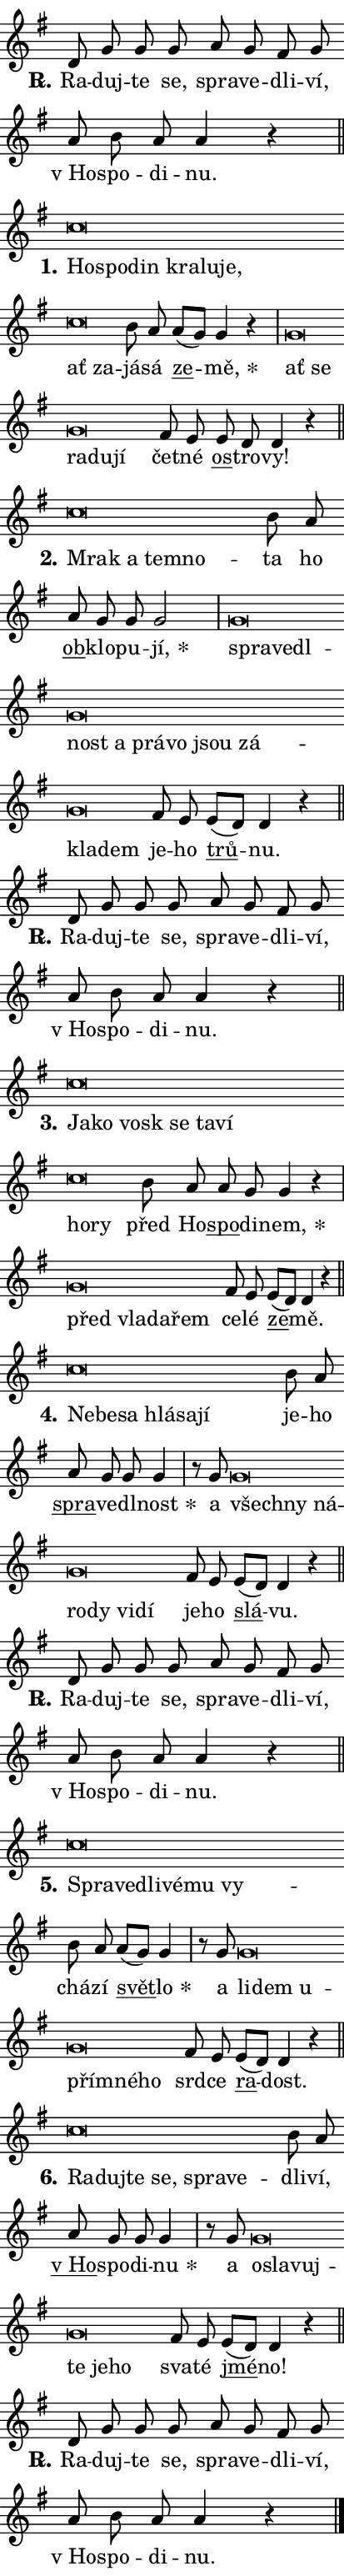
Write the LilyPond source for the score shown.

\version "2.22.1"
\header { tagline = "" }
\paper {
  indent = 0\cm
  top-margin = 0\cm
  right-margin = 0\cm
  bottom-margin = 0\cm
  left-margin = 0\cm
  paper-width = 7\cm
  page-breaking = #ly:one-page-breaking
  system-system-spacing.basic-distance = #11
  score-system-spacing.basic-distance = #11
  ragged-last = ##f
}


%% Author: Thomas Morley
%% https://lists.gnu.org/archive/html/lilypond-user/2020-05/msg00002.html
#(define (line-position grob)
"Returns position of @var[grob} in current system:
   @code{'start}, if at first time-step
   @code{'end}, if at last time-step
   @code{'middle} otherwise
"
  (let* ((col (ly:item-get-column grob))
         (ln (ly:grob-object col 'left-neighbor))
         (rn (ly:grob-object col 'right-neighbor))
         (col-to-check-left (if (ly:grob? ln) ln col))
         (col-to-check-right (if (ly:grob? rn) rn col))
         (break-dir-left
           (and
             (ly:grob-property col-to-check-left 'non-musical #f)
             (ly:item-break-dir col-to-check-left)))
         (break-dir-right
           (and
             (ly:grob-property col-to-check-right 'non-musical #f)
             (ly:item-break-dir col-to-check-right))))
        (cond ((eqv? 1 break-dir-left) 'start)
              ((eqv? -1 break-dir-right) 'end)
              (else 'middle))))

#(define (tranparent-at-line-position vctor)
  (lambda (grob)
  "Relying on @code{line-position} select the relevant enry from @var{vctor}.
Used to determine transparency,"
    (case (line-position grob)
      ((end) (not (vector-ref vctor 0)))
      ((middle) (not (vector-ref vctor 1)))
      ((start) (not (vector-ref vctor 2))))))

noteHeadBreakVisibility =
#(define-music-function (break-visibility)(vector?)
"Makes @code{NoteHead}s transparent relying on @var{break-visibility}"
#{
  \override NoteHead.transparent =
    #(tranparent-at-line-position break-visibility)
#})

#(define delete-ledgers-for-transparent-note-heads
  (lambda (grob)
    "Reads whether a @code{NoteHead} is transparent.
If so this @code{NoteHead} is removed from @code{'note-heads} from
@var{grob}, which is supposed to be @code{LedgerLineSpanner}.
As a result ledgers are not printed for this @code{NoteHead}"
    (let* ((nhds-array (ly:grob-object grob 'note-heads))
           (nhds-list
             (if (ly:grob-array? nhds-array)
                 (ly:grob-array->list nhds-array)
                 '()))
           ;; Relies on the transparent-property being done before
           ;; Staff.LedgerLineSpanner.after-line-breaking is executed.
           ;; This is fragile ...
           (to-keep
             (remove
               (lambda (nhd)
                 (ly:grob-property nhd 'transparent #f))
               nhds-list)))
      ;; TODO find a better method to iterate over grob-arrays, similiar
      ;; to filter/remove etc for lists
      ;; For now rebuilt from scratch
      (set! (ly:grob-object grob 'note-heads)  '())
      (for-each
        (lambda (nhd)
          (ly:pointer-group-interface::add-grob grob 'note-heads nhd))
        to-keep))))

hideNotes = {
  \noteHeadBreakVisibility #begin-of-line-visible
}
unHideNotes = {
  \noteHeadBreakVisibility #all-visible
}

% work-around for resetting accidentals
% https://lilypond.org/doc/v2.23/Documentation/notation/displaying-rhythms#unmetered-music
cadenzaMeasure = {
  \cadenzaOff
  \partial 1024 s1024
  \cadenzaOn
}

#(define-markup-command (accent layout props text) (markup?)
  "Underline accented syllable"
  (interpret-markup layout props
    #{\markup \override #'(offset . 4.3) \underline { #text }#}))

responsum = \markup \concat {
  "R" \hspace #-1.05 \path #0.1 #'((moveto 0 0.07) (lineto 0.9 0.8)) \hspace #0.05 "."
}

\layout {
    \context {
        \Staff
        \remove "Time_signature_engraver"
        \override LedgerLineSpanner.after-line-breaking = #delete-ledgers-for-transparent-note-heads
    }
    \context {
        \Voice {
            \override NoteHead.output-attributes = #'((class . "notehead"))
            \override Hairpin.height = #0.55
        }
    }
    \context {
        \Lyrics {
            \override StanzaNumber.output-attributes = #'((class . "stanzanumber"))
            \override LyricSpace.minimum-distance = #0.9
            \override LyricText.font-name = #"TeX Gyre Schola"
            \override LyricText.font-size = 1
            \override StanzaNumber.font-name = #"TeX Gyre Schola Bold"
            \override StanzaNumber.font-size = 1
        }
    }
}

% magnetic-lyrics.ily
%
%   written by
%     Jean Abou Samra <jean@abou-samra.fr>
%     Werner Lemberg <wl@gnu.org>
%
%   adapted by
%     Jiri Hon <jiri.hon@gmail.com>
%
% Version 2022-Apr-15

% https://www.mail-archive.com/lilypond-user@gnu.org/msg149350.html

#(define (Left_hyphen_pointer_engraver context)
   "Collect syllable-hyphen-syllable occurrences in lyrics and store
them in properties.  This engraver only looks to the left.  For
example, if the lyrics input is @code{foo -- bar}, it does the
following.

@itemize @bullet
@item
Set the @code{text} property of the @code{LyricHyphen} grob between
@q{foo} and @q{bar} to @code{foo}.

@item
Set the @code{left-hyphen} property of the @code{LyricText} grob with
text @q{foo} to the @code{LyricHyphen} grob between @q{foo} and
@q{bar}.
@end itemize

Use this auxiliary engraver in combination with the
@code{lyric-@/text::@/apply-@/magnetic-@/offset!} hook."
   (let ((hyphen #f)
         (text #f))
     (make-engraver
      (acknowledgers
       ((lyric-syllable-interface engraver grob source-engraver)
        (set! text grob)))
      (end-acknowledgers
       ((lyric-hyphen-interface engraver grob source-engraver)
        ;(when (not (grob::has-interface grob 'lyric-space-interface))
          (set! hyphen grob)));)
      ((stop-translation-timestep engraver)
       (when (and text hyphen)
         (ly:grob-set-object! text 'left-hyphen hyphen))
       (set! text #f)
       (set! hyphen #f)))))

#(define (lyric-text::apply-magnetic-offset! grob)
   "If the space between two syllables is less than the value in
property @code{LyricText@/.details@/.squash-threshold}, move the right
syllable to the left so that it gets concatenated with the left
syllable.

Use this function as a hook for
@code{LyricText@/.after-@/line-@/breaking} if the
@code{Left_@/hyphen_@/pointer_@/engraver} is active."
   (let ((hyphen (ly:grob-object grob 'left-hyphen #f)))
     (when hyphen
       (let ((left-text (ly:spanner-bound hyphen LEFT)))
         (when (grob::has-interface left-text 'lyric-syllable-interface)
           (let* ((common (ly:grob-common-refpoint grob left-text X))
                  (this-x-ext (ly:grob-extent grob common X))
                  (left-x-ext
                   (begin
                     ;; Trigger magnetism for left-text.
                     (ly:grob-property left-text 'after-line-breaking)
                     (ly:grob-extent left-text common X)))
                  ;; `delta` is the gap width between two syllables.
                  (delta (- (interval-start this-x-ext)
                            (interval-end left-x-ext)))
                  (details (ly:grob-property grob 'details))
                  (threshold (assoc-get 'squash-threshold details 0.2)))
             (when (< delta threshold)
               (let* (;; We have to manipulate the input text so that
                      ;; ligatures crossing syllable boundaries are not
                      ;; disabled.  For languages based on the Latin
                      ;; script this is essentially a beautification.
                      ;; However, for non-Western scripts it can be a
                      ;; necessity.
                      (lt (ly:grob-property left-text 'text))
                      (rt (ly:grob-property grob 'text))
                      (is-space (grob::has-interface hyphen 'lyric-space-interface))
                      (space (if is-space " " ""))
                      (space-markup (grob-interpret-markup grob " "))
                      (space-size (interval-length (ly:stencil-extent space-markup X)))
                      (extra-delta (if is-space space-size 0))
                      ;; Append new syllable.
                      (ltrt-space (if (and (string? lt) (string? rt))
                                (string-append lt space rt)
                                (make-concat-markup (list lt space rt))))
                      ;; Right-align `ltrt` to the right side.
                      (ltrt-space-markup (grob-interpret-markup
                               grob
                               (make-translate-markup
                                (cons (interval-length this-x-ext) 0)
                                (make-right-align-markup ltrt-space)))))
                 (begin
                   ;; Don't print `left-text`.
                   (ly:grob-set-property! left-text 'stencil #f)
                   ;; Set text and stencil (which holds all collected
                   ;; syllables so far) and shift it to the left.
                   (ly:grob-set-property! grob 'text ltrt-space)
                   (ly:grob-set-property! grob 'stencil ltrt-space-markup)
                   (ly:grob-translate-axis! grob (- (- delta extra-delta)) X))))))))))


#(define (lyric-hyphen::displace-bounds-first grob)
   ;; Make very sure this callback isn't triggered too early.
   (let ((left (ly:spanner-bound grob LEFT))
         (right (ly:spanner-bound grob RIGHT)))
     (ly:grob-property left 'after-line-breaking)
     (ly:grob-property right 'after-line-breaking)
     (ly:lyric-hyphen::print grob)))

squashThreshold = #0.4

\layout {
  \context {
    \Lyrics
    \consists #Left_hyphen_pointer_engraver
    \override LyricText.after-line-breaking =
      #lyric-text::apply-magnetic-offset!
    \override LyricHyphen.stencil = #lyric-hyphen::displace-bounds-first
    \override LyricText.details.squash-threshold = \squashThreshold
    \override LyricHyphen.minimum-distance = 0
    \override LyricHyphen.minimum-length = \squashThreshold
  }
}

squash = \override LyricText.details.squash-threshold = 9999
unSquash = \override LyricText.details.squash-threshold = \squashThreshold

left = \override LyricText.self-alignment-X = #LEFT
unLeft = \revert LyricText.self-alignment-X

starOffset = #(lambda (grob) 
                (let ((x_offset (ly:self-alignment-interface::aligned-on-x-parent grob)))
                  (if (= x_offset 0) 0 (+ x_offset 1.2))))

star = #(define-music-function (syllable)(string?)
"Append star separator at the end of a syllable"
#{
  \once \override LyricText.X-offset = #starOffset
  \lyricmode { \markup {
    #syllable
    \override #'((font-name . "TeX Gyre Schola Bold")) \hspace #0.2 \lower #0.65 \larger "*"
  } }
#})

starAccent = #(define-music-function (syllable)(string?)
"Append star separator at the end of a syllable and make accent"
#{
  \once \override LyricText.X-offset = #starOffset
  \lyricmode { \markup {
    \accent #syllable
    \override #'((font-name . "TeX Gyre Schola Bold")) \hspace #0.2 \lower #0.65 \larger "*"
  } }
#})

breath = #(define-music-function (syllable)(string?)
"Append breathing indicator at the end of a syllable"
#{
  \lyricmode { \markup { #syllable "+" } }
#})

optionalBreath = #(define-music-function (syllable)(string?)
"Append optional breathing indicator at the end of a syllable"
#{
  \lyricmode { \markup { #syllable "(+)" } }
#})


\score {
    <<
        \new Voice = "melody" { \cadenzaOn \key g \major \relative { d'8 g g g a g \bar "" fis g \bar "" a b a a4 r \cadenzaMeasure \bar "||" \break }
\relative { c''\breve*1/16 \hideNotes \breve*1/16 \bar "" \breve*1/16 \bar "" \breve*1/16 \bar "" \breve*1/16 \bar "" \breve*1/16 \bar "" \breve*1/16 \breve*1/16 \bar "" \unHideNotes b8 a \bar "" a[( g)] g4 r \cadenzaMeasure \bar "|" g\breve*1/16 \hideNotes \breve*1/16 \bar "" \breve*1/16 \bar "" \breve*1/16 \breve*1/16 \bar "" \unHideNotes fis8 e \bar "" e d d4 r \cadenzaMeasure \bar "||" \break }
\relative { c''\breve*1/16 \hideNotes \breve*1/16 \bar "" \breve*1/16 \breve*1/16 \bar "" \unHideNotes b8 a \bar "" a g g g2 \cadenzaMeasure \bar "|" g\breve*1/16 \hideNotes \breve*1/16 \bar "" \breve*1/16 \bar "" \breve*1/16 \bar "" \breve*1/16 \bar "" \breve*1/16 \bar "" \breve*1/16 \bar "" \breve*1/16 \bar "" \breve*1/16 \bar "" \breve*1/16 \breve*1/16 \bar "" \unHideNotes fis8 e \bar "" e[( d)] d4 r \cadenzaMeasure \bar "||" \break }
\relative { d'8 g g g a g \bar "" fis g \bar "" a b a a4 r \cadenzaMeasure \bar "||" \break }
\relative { c''\breve*1/16 \hideNotes \breve*1/16 \bar "" \breve*1/16 \bar "" \breve*1/16 \bar "" \breve*1/16 \bar "" \breve*1/16 \bar "" \breve*1/16 \breve*1/16 \bar "" \unHideNotes b8 a \bar "" a g g4 r \cadenzaMeasure \bar "|" g\breve*1/16 \hideNotes \breve*1/16 \bar "" \breve*1/16 \breve*1/16 \bar "" \unHideNotes fis8 e \bar "" e[( d)] d4 r \cadenzaMeasure \bar "||" \break }
\relative { c''\breve*1/16 \hideNotes \breve*1/16 \bar "" \breve*1/16 \bar "" \breve*1/16 \bar "" \breve*1/16 \breve*1/16 \bar "" \unHideNotes b8 a \bar "" a g g g4 \cadenzaMeasure \bar "|" r8 g8 g\breve*1/16 \hideNotes \breve*1/16 \bar "" \breve*1/16 \bar "" \breve*1/16 \bar "" \breve*1/16 \bar "" \breve*1/16 \breve*1/16 \bar "" \unHideNotes fis8 e \bar "" e[( d)] d4 r \cadenzaMeasure \bar "||" \break }
\relative { d'8 g g g a g \bar "" fis g \bar "" a b a a4 r \cadenzaMeasure \bar "||" \break }
\relative { c''\breve*1/16 \hideNotes \breve*1/16 \bar "" \breve*1/16 \bar "" \breve*1/16 \bar "" \breve*1/16 \breve*1/16 \bar "" \unHideNotes b8 a \bar "" a[( g)] g4 \cadenzaMeasure \bar "|" r8 g8 g\breve*1/16 \hideNotes \breve*1/16 \bar "" \breve*1/16 \bar "" \breve*1/16 \bar "" \breve*1/16 \breve*1/16 \bar "" \unHideNotes fis8 e \bar "" e[( d)] d4 r \cadenzaMeasure \bar "||" \break }
\relative { c''\breve*1/16 \hideNotes \breve*1/16 \bar "" \breve*1/16 \bar "" \breve*1/16 \bar "" \breve*1/16 \breve*1/16 \bar "" \unHideNotes b8 a \bar "" a g g g4 \cadenzaMeasure \bar "|" r8 g8 g\breve*1/16 \hideNotes \breve*1/16 \bar "" \breve*1/16 \bar "" \breve*1/16 \bar "" \breve*1/16 \breve*1/16 \bar "" \unHideNotes fis8 e \bar "" e[( d)] d4 r \cadenzaMeasure \bar "||" \break }
\relative { d'8 g g g a g \bar "" fis g \bar "" a b a a4 r \cadenzaMeasure \bar "||" \break } \bar "|." }
        \new Lyrics \lyricsto "melody" { \lyricmode { \set stanza = \responsum
Ra -- duj -- te se, spra -- ve -- dli -- ví, "v Ho" -- spo -- di -- nu.
\set stanza = "1."
\left Ho -- \squash spo -- din kra -- lu -- je, ať za -- \unLeft \unSquash já -- sá \markup \accent ze -- \star mě, \left ať \squash se ra -- du -- jí \unLeft \unSquash čet -- né \markup \accent os -- tro -- vy!
\set stanza = "2."
\left Mrak \squash a tem -- no -- \unLeft \unSquash ta ho \markup \accent ob -- klo -- pu -- \star jí, \left spra -- \squash ve -- dl -- nost a prá -- vo jsou zá -- kla -- dem \unLeft \unSquash je -- ho \markup \accent trů -- nu.
\set stanza = \responsum
Ra -- duj -- te se, spra -- ve -- dli -- ví, "v Ho" -- spo -- di -- nu.
\set stanza = "3."
\left Ja -- \squash ko vosk se ta -- ví ho -- ry \unLeft \unSquash před Ho -- \markup \accent spo -- di -- \star nem, \left před \squash vla -- da -- řem \unLeft \unSquash ce -- lé \markup \accent ze -- mě.
\set stanza = "4."
\left Ne -- \squash be -- sa hlá -- sa -- jí \unLeft \unSquash je -- ho \markup \accent spra -- ve -- dl -- \star nost a \left všech -- \squash ny ná -- ro -- dy vi -- dí \unLeft \unSquash je -- ho \markup \accent slá -- vu.
\set stanza = \responsum
Ra -- duj -- te se, spra -- ve -- dli -- ví, "v Ho" -- spo -- di -- nu.
\set stanza = "5."
\left Spra -- \squash ve -- dli -- vé -- mu vy -- \unLeft \unSquash chá -- zí \markup \accent svět -- \star lo a \left li -- \squash dem u -- přím -- né -- ho \unLeft \unSquash srd -- ce \markup \accent ra -- dost.
\set stanza = "6."
\left Ra -- \squash duj -- te se, spra -- ve -- \unLeft \unSquash dli -- ví, \markup \accent "v Ho" -- spo -- di -- \star nu a \left o -- \squash sla -- vuj -- te je -- ho \unLeft \unSquash sva -- té \markup \accent jmé -- no!
\set stanza = \responsum
Ra -- duj -- te se, spra -- ve -- dli -- ví, "v Ho" -- spo -- di -- nu. } }
    >>
    \layout {}
}
